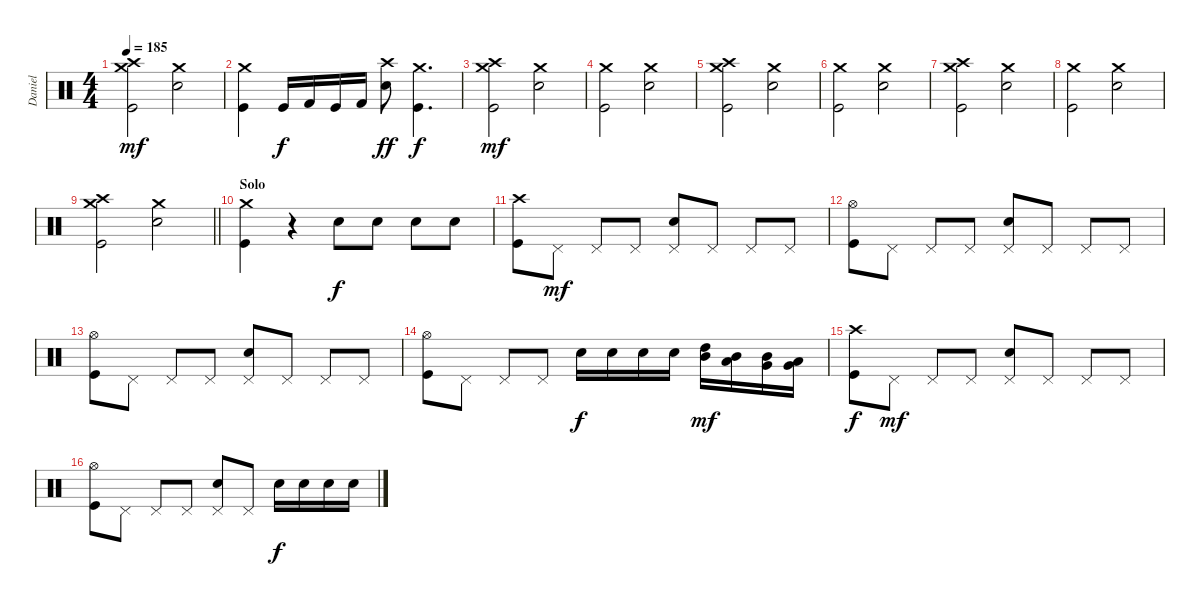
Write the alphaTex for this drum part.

\track ("Daniel" "Daniel") {instrument percussion}
\staff {score}
\articulation defaults
\ts (4 4)
\tempo 185
\clef neutral
\ks c
("Kick (hit)" "Crash medium (hit)" "Crash high (hit)").2{dy mf} ("Electric Snare (hit)" "Crash medium (hit)").2 |
("Kick (hit)" "Crash medium (hit)").4 "Kick (hit)".16{dy f} "Kick (hit) 2".16 "Kick (hit)".16 "Kick (hit) 2".16 ("Electric Snare (hit)" "Crash high (hit)").8{dy ff} ("Kick (hit)" "Crash medium (hit)").4{d dy f} |
("Kick (hit)" "Crash medium (hit)" "Crash high (hit)").2{dy mf} ("Electric Snare (hit)" "Crash medium (hit)").2 |
("Kick (hit)" "Crash medium (hit)").2 ("Electric Snare (hit)" "Crash medium (hit)").2 |
("Kick (hit)" "Crash medium (hit)" "Crash high (hit)").2 ("Electric Snare (hit)" "Crash medium (hit)").2 |
("Kick (hit)" "Crash medium (hit)").2 ("Electric Snare (hit)" "Crash medium (hit)").2 |
("Kick (hit)" "Crash medium (hit)" "Crash high (hit)").2 ("Electric Snare (hit)" "Crash medium (hit)").2 |
("Kick (hit)" "Crash medium (hit)").2 ("Electric Snare (hit)" "Crash medium (hit)").2 |
\barLineRight lightlight
("Kick (hit)" "Crash medium (hit)" "Crash high (hit)").2 ("Electric Snare (hit)" "Crash medium (hit)").2 |
\section ("" "Solo")
("Kick (hit)" "Crash medium (hit)").4 r.4 "Electric Snare (hit)".8{dy f} "Electric Snare (hit)".8 "Electric Snare (hit)".8 "Electric Snare (hit)".8 |
("Kick (hit)" "Crash high (hit)").8 "Pedal Hi-Hat (hit)".8{dy mf} "Pedal Hi-Hat (hit)".8 "Pedal Hi-Hat (hit)".8 ("Electric Snare (hit)" "Pedal Hi-Hat (hit)").8 "Pedal Hi-Hat (hit)".8 "Pedal Hi-Hat (hit)".8 "Pedal Hi-Hat (hit)".8 |
("Kick (hit)" "Hi-Hat (open)").8 "Pedal Hi-Hat (hit)".8 "Pedal Hi-Hat (hit)".8 "Pedal Hi-Hat (hit)".8 ("Electric Snare (hit)" "Pedal Hi-Hat (hit)").8 "Pedal Hi-Hat (hit)".8 "Pedal Hi-Hat (hit)".8 "Pedal Hi-Hat (hit)".8 |
("Kick (hit)" "Hi-Hat (open)").8 "Pedal Hi-Hat (hit)".8 "Pedal Hi-Hat (hit)".8 "Pedal Hi-Hat (hit)".8 ("Electric Snare (hit)" "Pedal Hi-Hat (hit)").8 "Pedal Hi-Hat (hit)".8 "Pedal Hi-Hat (hit)".8 "Pedal Hi-Hat (hit)".8 |
("Kick (hit)" "Hi-Hat (open)").8 "Pedal Hi-Hat (hit)".8 "Pedal Hi-Hat (hit)".8 "Pedal Hi-Hat (hit)".8 "Electric Snare (hit)".16{dy f} "Electric Snare (hit)".16 "Electric Snare (hit)".16 "Electric Snare (hit)".16 ("Mid Tom (hit)" "High Tom (hit)").16{dy mf} ("Low Tom (hit)" "Mid Tom (hit)").16 ("Very Low Tom (hit)" "Mid Tom (hit)").16 ("Very Low Tom (hit)" "Low Tom (hit)").16 |
("Kick (hit)" "Crash high (hit)").8{dy f} "Pedal Hi-Hat (hit)".8{dy mf} "Pedal Hi-Hat (hit)".8 "Pedal Hi-Hat (hit)".8 ("Electric Snare (hit)" "Pedal Hi-Hat (hit)").8 "Pedal Hi-Hat (hit)".8 "Pedal Hi-Hat (hit)".8 "Pedal Hi-Hat (hit)".8 |
("Kick (hit)" "Hi-Hat (open)").8 "Pedal Hi-Hat (hit)".8 "Pedal Hi-Hat (hit)".8 "Pedal Hi-Hat (hit)".8 ("Electric Snare (hit)" "Pedal Hi-Hat (hit)").8 "Pedal Hi-Hat (hit)".8 "Electric Snare (hit)".16{dy f} "Electric Snare (hit)".16 "Electric Snare (hit)".16 "Electric Snare (hit)".16
